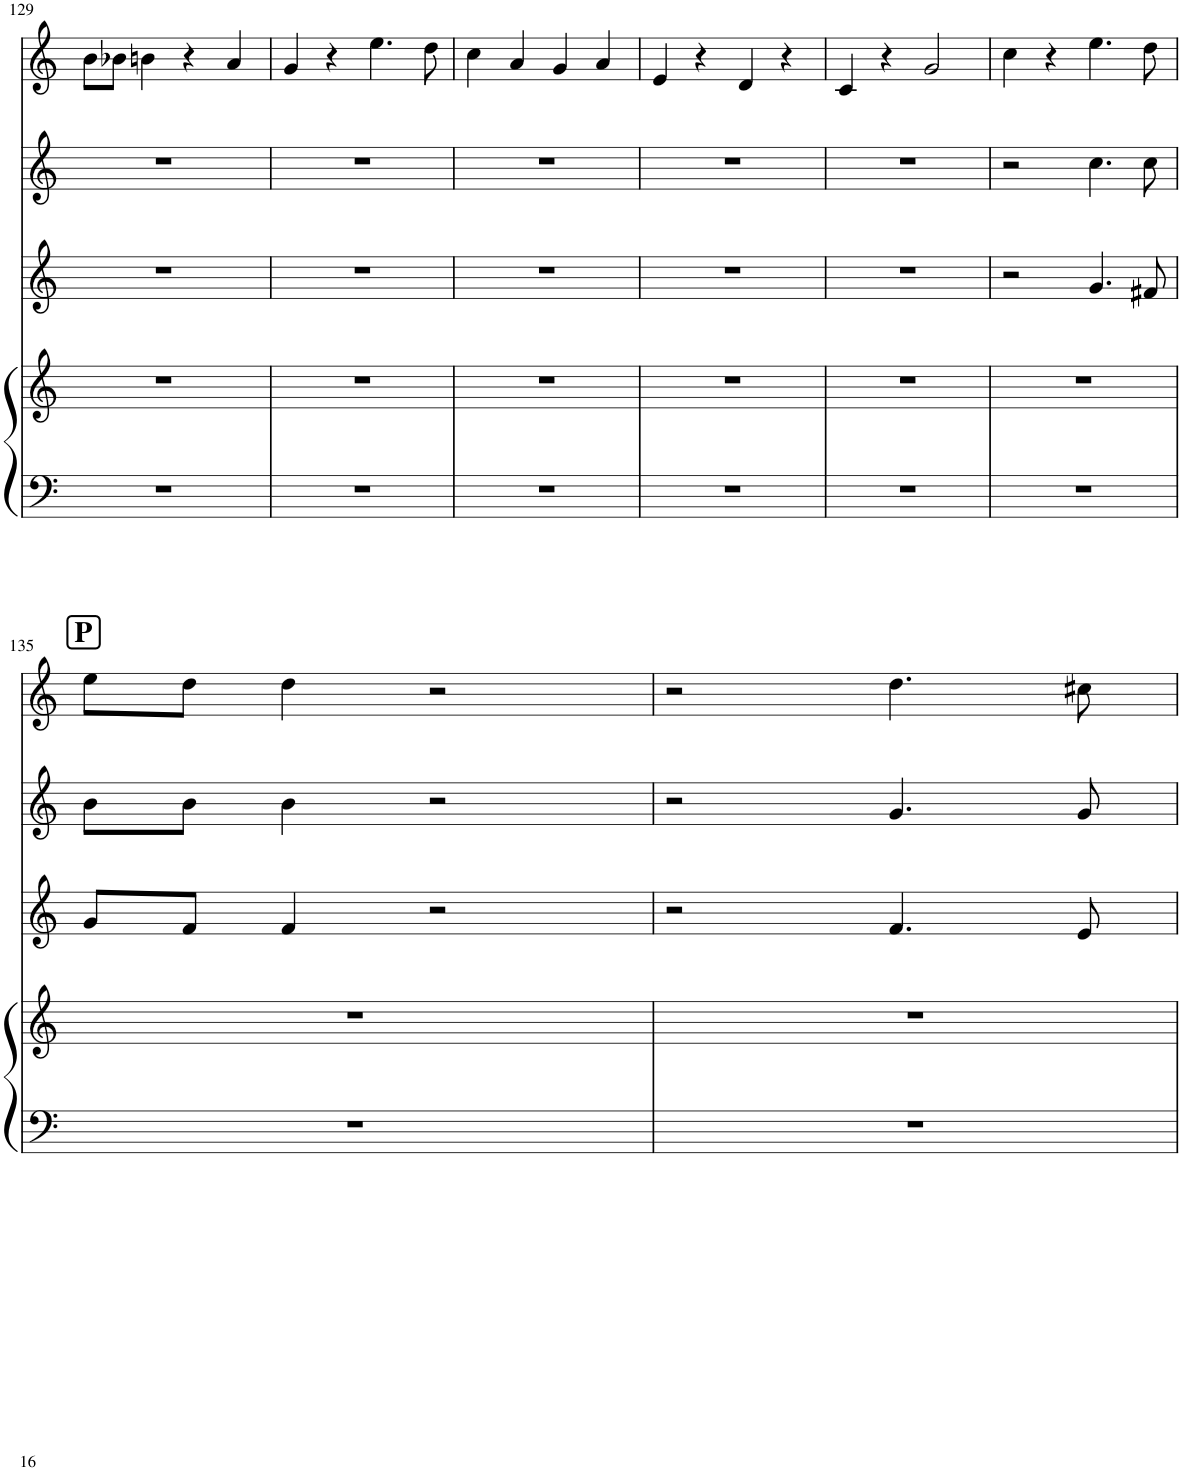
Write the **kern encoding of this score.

**kern	**kern	**kern	**kern	**kern
*part4	*part4	*part3	*part2	*part1
*staff5	*staff4	*staff3	*staff2	*staff1
*I"Piano	*	*I"Piano	*I"Piano	*I"Piano
*I'Pno	*	*I'Pno	*I'Pno	*I'Pno
!!LO:PB:g=z
*clefF4	*clefG2	*clefG2	*clefG2	*clefG2
*k[]	*k[]	*k[]	*k[]	*k[]
*M2/2	*M2/2	*M2/2	*M2/2	*M2/2
*met(c|)	*met(c|)	*met(c|)	*met(c|)	*met(c|)
=129	=129	=129	=129	=129
1r	1r	1r	1r	8b\L
.	.	.	.	8b-X\J
.	.	.	.	4bn\
.	.	.	.	4r
.	.	.	.	4a/
=130	=130	=130	=130	=130
1r	1r	1r	1r	4g/
.	.	.	.	4r
.	.	.	.	4.ee\
.	.	.	.	8dd\
=131	=131	=131	=131	=131
1r	1r	1r	1r	4cc\
.	.	.	.	4a/
.	.	.	.	4g/
.	.	.	.	4a/
=132	=132	=132	=132	=132
1r	1r	1r	1r	4e/
.	.	.	.	4r
.	.	.	.	4d/
.	.	.	.	4r
=133	=133	=133	=133	=133
1r	1r	1r	1r	4c/
.	.	.	.	4r
.	.	.	.	2g/
=134	=134	=134	=134	=134
1r	1r	2r	2r	4cc\
.	.	.	.	4r
.	.	4.g/	4.cc\	4.ee\
.	.	8f#X/	8cc\	8dd\
!!LO:LB:g=z
!!LO:REH:place=s1:a:B:cj:fs=14:t=P
=135	=135	=135	=135	=135
1r	1r	8g/L	8b\L	8ee\L
.	.	8f/J	8b\J	8dd\J
.	.	4f/	4b\	4dd\
.	.	2r	2r	2r
=136	=136	=136	=136	=136
1r	1r	2r	2r	2r
.	.	4.f/	4.g/	4.dd\
.	.	8e/	8g/	8cc#X\
=	=	=	=	=
*-	*-	*-	*-	*-
